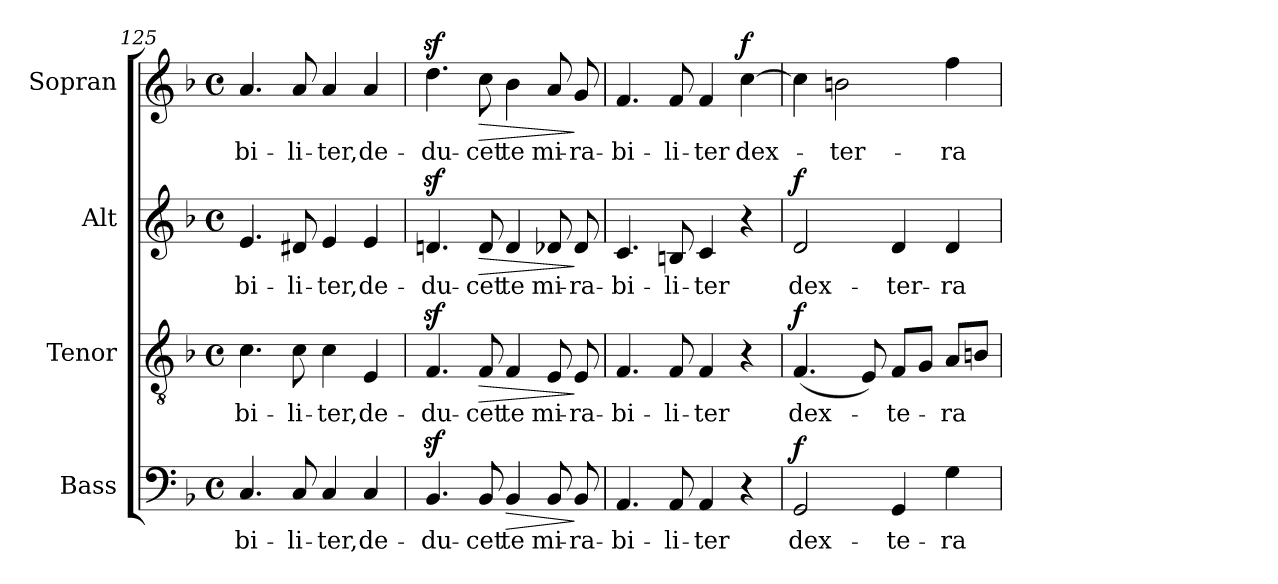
**kern	**text	**dynam	**kern	**text	**dynam	**kern	**text	**dynam	**kern	**text	**dynam
*part4	*part4	*part4	*part3	*part3	*part3	*part2	*part2	*part2	*part1	*part1	*part1
*staff4	*staff4	*staff4	*staff3	*staff3	*staff3	*staff2	*staff2	*staff2	*staff1	*staff1	*staff1
*I"Bass	*	*	*I"Tenor	*	*	*I"Alt	*	*	*I"Sopran	*	*
*I'B.	*	*	*I'T.	*	*	*I'A.	*	*	*I'S.	*	*
*clefF4	*	*	*clefGv2	*	*	*clefG2	*	*	*clefG2	*	*
*k[b-]	*	*	*k[b-]	*	*	*k[b-]	*	*	*k[b-]	*	*
*F:	*	*	*F:	*	*	*F:	*	*	*F:	*	*
*M4/4	*	*	*M4/4	*	*	*M4/4	*	*	*M4/4	*	*
*met(c)	*	*	*met(c)	*	*	*met(c)	*	*	*met(c)	*	*
=125	=125	=125	=125	=125	=125	=125	=125	=125	=125	=125	=125
!	!LO:LY:b	!	!	!LO:LY:b	!	!	!LO:LY:b	!	!	!LO:LY:b	!
4.C/	-bi-	.	4.c\	-bi-	.	4.e/	-bi-	.	4.a/	-bi-	.
!	!LO:LY:b	!	!	!LO:LY:b	!	!	!LO:LY:b	!	!	!LO:LY:b	!
8C/	-li-	.	8c\	-li-	.	8d#X/	-li-	.	8a/	-li-	.
!	!LO:LY:b	!	!	!LO:LY:b	!	!	!LO:LY:b	!	!	!LO:LY:b	!
4C/	-ter,	.	4c\	-ter,	.	4e/	-ter,	.	4a/	-ter,	.
!	!LO:LY:b	!	!	!LO:LY:b	!	!	!LO:LY:b	!	!	!LO:LY:b	!
4C/	de-	.	4E/	de-	.	4e/	de-	.	4a/	de-	.
!!LO:LB:g=z
=126	=126	=126	=126	=126	=126	=126	=126	=126	=126	=126	=126
!	!LO:LY:b	!	!	!LO:LY:b	!	!	!LO:LY:b	!	!	!LO:LY:b	!
4.BB-z>/	-du-	.	4.Fz>/	-du-	.	4.dnz>/	-du-	.	4.ddz>\	-du-	.
!	!LO:LY:b	!	!	!LO:LY:b	!LO:HP:b	!	!LO:LY:b	!LO:HP:b	!	!LO:LY:b	!LO:HP:b
8BB-/	-cet	.	8F/	-cet	>	8d/	-cet	>	8cc\	-cet	>
!	!LO:LY:b	!LO:HP:b	!	!LO:LY:b	!	!	!LO:LY:b	!	!	!LO:LY:b	!
4BB-/	te	>	4F/	te	.	4d/	te	.	4b-\	te	.
!	!LO:LY:b	!	!	!LO:LY:b	!	!	!LO:LY:b	!	!	!LO:LY:b	!
8BB-/	mi-	.	8E/	mi-	.	8d-X/	mi-	.	8a/	mi-	.
!	!LO:LY:b	!	!	!LO:LY:b	!	!	!LO:LY:b	!	!	!LO:LY:b	!
8BB-/	-ra-	]	8E/	-ra-	]	8d-/	-ra-	]	8g/	-ra-	]
=127	=127	=127	=127	=127	=127	=127	=127	=127	=127	=127	=127
!	!LO:LY:b	!	!	!LO:LY:b	!	!	!LO:LY:b	!	!	!LO:LY:b	!
4.AA/	-bi-	.	4.F/	-bi-	.	4.c/	-bi-	.	4.f/	-bi-	.
!	!LO:LY:b	!	!	!LO:LY:b	!	!	!LO:LY:b	!	!	!LO:LY:b	!
8AA/	-li-	.	8F/	-li-	.	8Bn/	-li-	.	8f/	-li-	.
!	!LO:LY:b	!	!	!LO:LY:b	!	!	!LO:LY:b	!	!	!LO:LY:b	!
4AA/	-ter	.	4F/	-ter	.	4c/	-ter	.	4f/	-ter	.
!	!	!	!	!	!	!	!	!	!	!LO:LY:b	!LO:DY:a
4r	.	.	4r	.	.	4r	.	.	[4cc\	dex-	f
=128	=128	=128	=128	=128	=128	=128	=128	=128	=128	=128	=128
!	!LO:LY:b	!LO:DY:a	!	!LO:LY:b	!LO:DY:a	!	!LO:LY:b	!LO:DY:a	!	!	!
2GG/	dex-	f	(<4.F/	dex-	f	2d/	dex-	f	4cc\]	.	.
!	!	!	!	!	!	!	!	!	!	!LO:LY:b	!
.	.	.	.	.	.	.	.	.	2bn\	-ter-	.
.	.	.	8E/)	.	.	.	.	.	.	.	.
!	!LO:LY:b	!	!	!LO:LY:b	!	!	!LO:LY:b	!	!	!	!
4GG/	-te-	.	8F/L	-te-	.	4d/	-ter-	.	.	.	.
.	.	.	8G/J	.	.	.	.	.	.	.	.
!	!LO:LY:b	!	!	!LO:LY:b	!	!	!LO:LY:b	!	!	!LO:LY:b	!
4G\	-ra	.	8A/L	-ra	.	4d/	-ra	.	4ff\	-ra	.
.	.	.	8Bn/J	.	.	.	.	.	.	.	.
=	=	=	=	=	=	=	=	=	=	=	=
*-	*-	*-	*-	*-	*-	*-	*-	*-	*-	*-	*-
